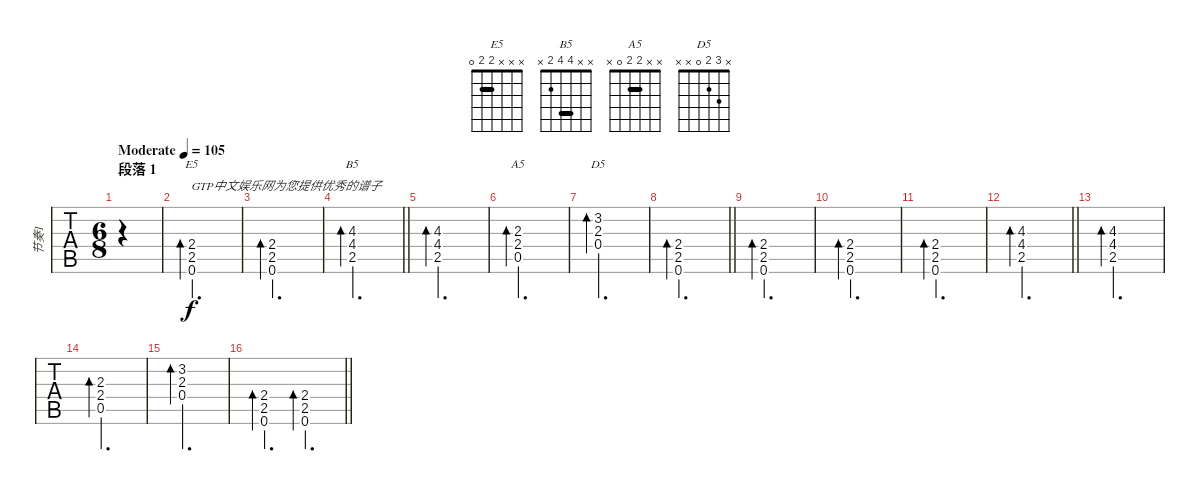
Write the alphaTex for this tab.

\track ("节奏1" "节奏1") {instrument distortionguitar}
\staff {tabs}
\tuning (E4 B3 G3 D3 A2 E2) {hide}
\chord ("E5" x x x 2 2 0) {barre 2}
\chord ("B5" x x 4 4 2 x) {barre 4}
\chord ("A5" x x 2 2 0 x) {barre 2}
\chord ("D5" x 3 2 0 x x)
\ts (6 8)
\section ("" "段落 1")
\tempo (105 "Moderate")
\clef g2
\ks a
|
(2.4 2.5 0.6).2{d bd 30 ch "E5" txt "GTP中文娱乐网为您提供优秀的谱子"} |
(2.4 2.5 0.6).2{d bd 30} |
\barLineRight lightlight
(4.3 4.4 2.5).2{d bd 30 ch "B5"} |
(4.3 4.4 2.5).2{d bd 30} |
(2.3 2.4 0.5).2{d bd 30 ch "A5"} |
(3.2 2.3 0.4).2{d bd 30 ch "D5"} |
\barLineRight lightlight
(2.4 2.5 0.6).2{d bd 30} |
(2.4 2.5 0.6).2{d bd 30} |
(2.4 2.5 0.6).2{d bd 30} |
(2.4 2.5 0.6).2{d bd 30} |
\barLineRight lightlight
(4.3 4.4 2.5).2{d bd 30} |
(4.3 4.4 2.5).2{d bd 30} |
(2.3 2.4 0.5).2{d bd 30} |
(3.2 2.3 0.4).2{d bd 30} |
\barLineRight lightlight
(2.4 2.5 0.6).4{d bd 30} (2.4 2.5 0.6).4{d bd 30}
